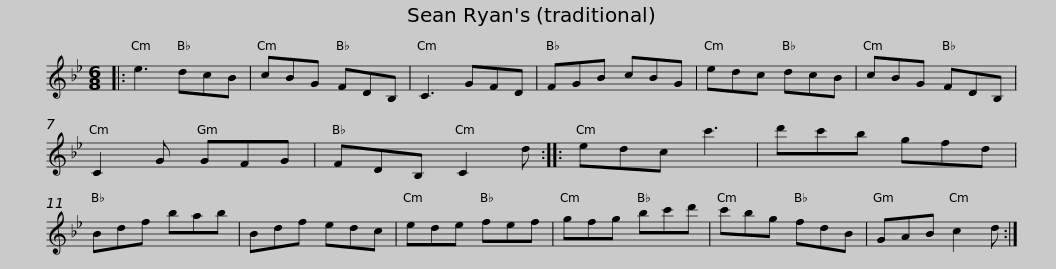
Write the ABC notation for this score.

X:1
L:1/8
M:6/8
I:linebreak $
K:Bb
V:1 treble
V:1
|: e3 dcB | cBG FDB, | C3 GFD | FGB cBG | edc dcB | %5
 cBG FDB, | C2 G GFG |$ FDB, C2 d :: edc c'3 | d'c'b gfd | %10
 Bdf bab | Bdf edc | ede fef | gfg bc'd' |$ c'bg fdB | %15
 GAB c2 d :| %16
